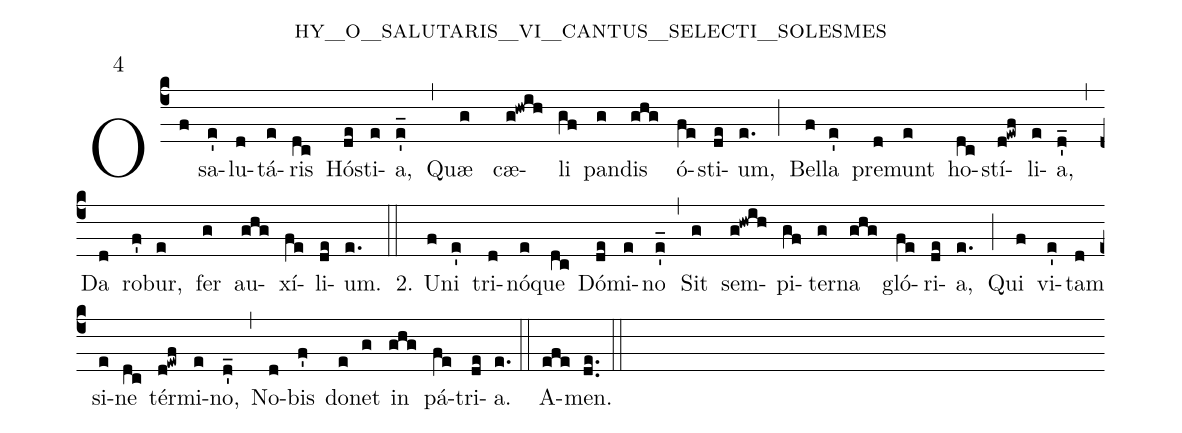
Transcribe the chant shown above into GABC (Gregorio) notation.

name:hy_o_salutaris_vi_cantus_selecti_solesmes;
mode:4;
%%
(c4) O(f) sa(e')lu(d)tá(e)ris(dc) Hó(de)sti(e)a,(e'_) (,) Quæ (g) cæ(g!hwih)li(gf) pan(g)dis(ghg) ó(fe)sti(de)um,(e.) (;) Bel(f)la(e') pre(d)munt(e) ho(dc)stí(d!ewf)li(e)a,(d_') (,) Da(d) ro(f')bur,(e) fer(g) au(ghg)xí(fe)li(de)um.(e.) (::) 2. U(f)ni(e') tri(d)nó(e)que(dc) Dó(de)mi(e)no(e'_) (,) Sit(g) sem(g!hwih)pi(gf)ter(g)na(ghg) gló(fe)ri(de)a,(e.) (;) Qui(f) vi(e')tam(d) si(e)ne(dc) tér(d!ewf)mi(e)no,(d_') (,) No(d)bis(f') do(e)net(g) in(ghg) pá(fe)tri(de)a.(e.) (::) A(efe)men.(de..) (::)
